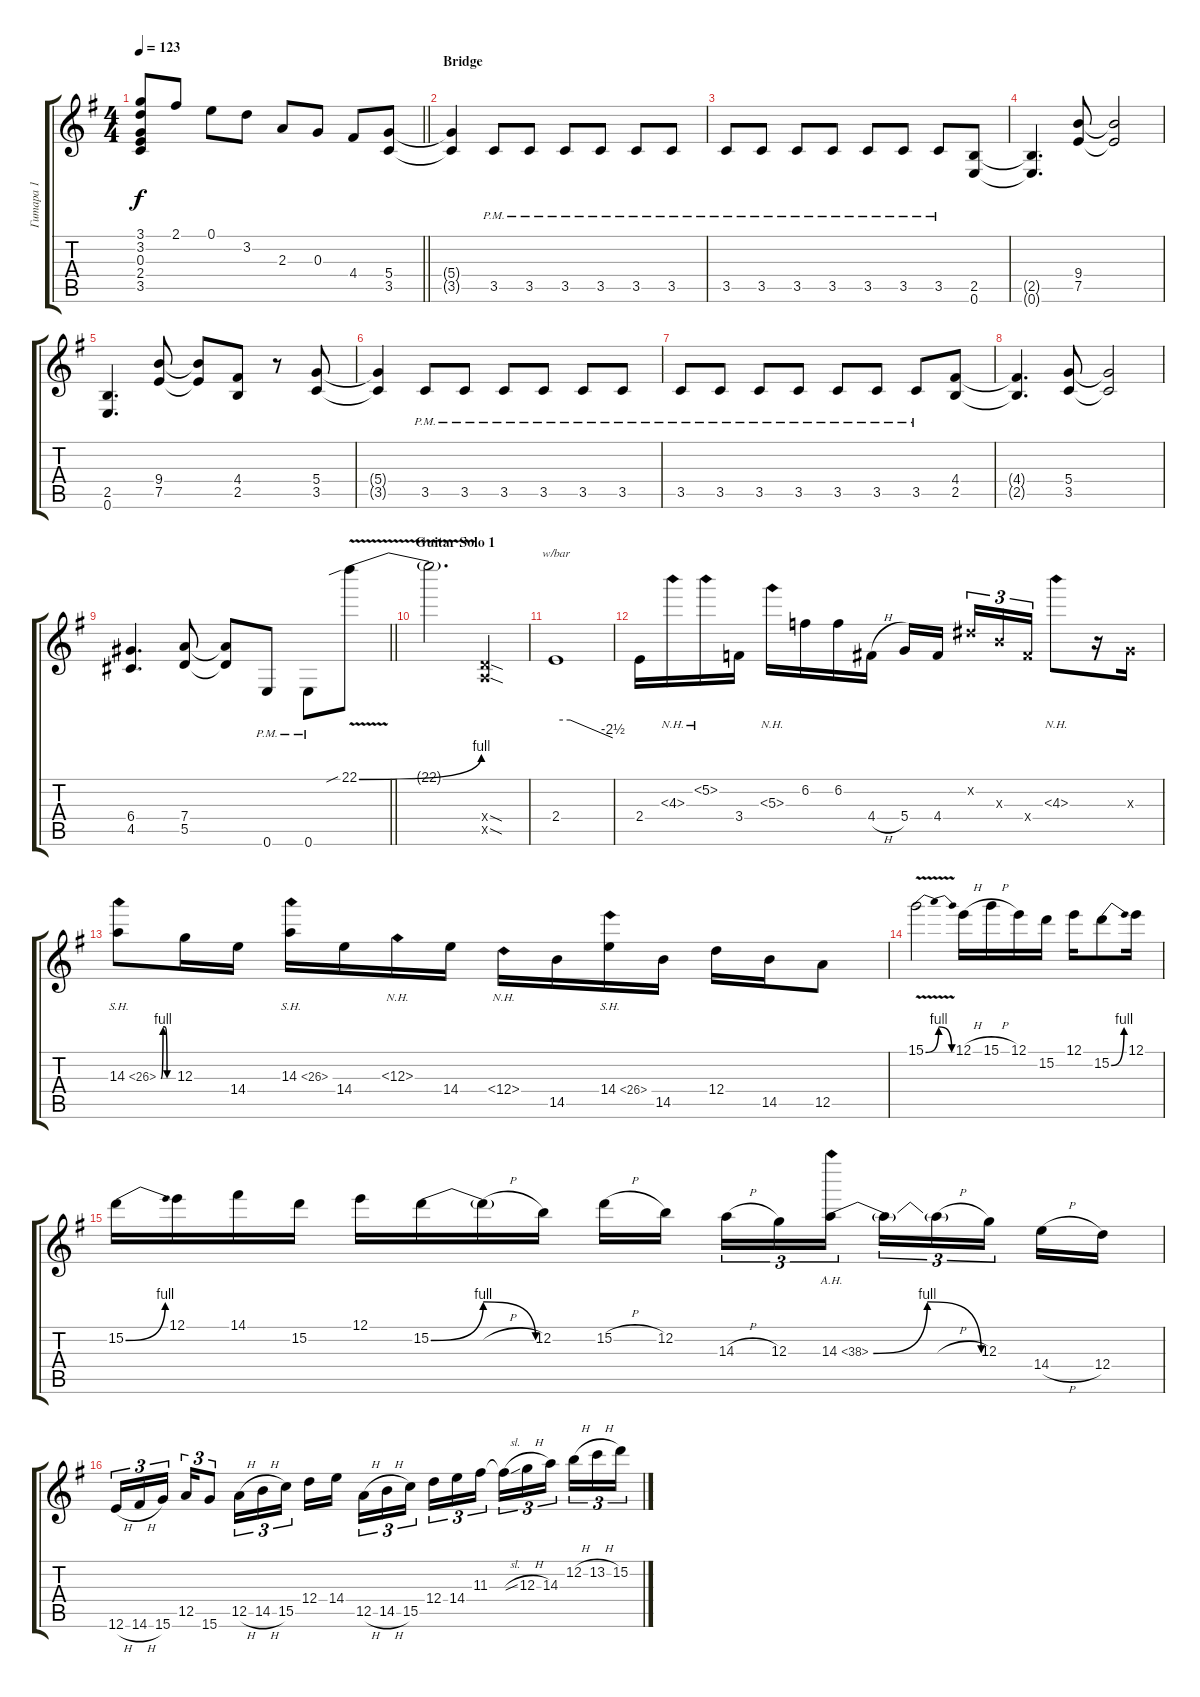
\track ("Гитара 1" "Гитара 1") {instrument distortionguitar}
\staff {score tabs}
\tuning (E4 B3 G3 D3 A2 E2) {hide}
\ts (4 4)
\tempo 123
\clef g2
\barLineRight lightlight
\ks eminor
(3.1{t} 3.2{t} 0.3{t} 2.4{t} 3.5{t}).8{dy f} 2.1.8 0.1.8 3.2.8 2.3.8 0.3.8 4.4.8 (5.4 3.5).8 |
\section ("" "Bridge")
(5.4{t} 3.5{t}).4 3.5{pm}.8 3.5{pm}.8 3.5{pm}.8 3.5{pm}.8 3.5{pm}.8 3.5{pm}.8 |
3.5{pm}.8 3.5{pm}.8 3.5{pm}.8 3.5{pm}.8 3.5{pm}.8 3.5{pm}.8 3.5{pm}.8 (2.5 0.6).8 |
(2.5{t} 0.6{t}).4{d} (9.4 7.5).8 (9.4{t} 7.5{t}).2 |
(2.5 0.6).4{d} (9.4 7.5).8 (9.4{t} 7.5{t}).8 (4.4 2.5).8 r.8 (5.4 3.5).8 |
(5.4{t} 3.5{t}).4 3.5{pm}.8 3.5{pm}.8 3.5{pm}.8 3.5{pm}.8 3.5{pm}.8 3.5{pm}.8 |
3.5{pm}.8 3.5{pm}.8 3.5{pm}.8 3.5{pm}.8 3.5{pm}.8 3.5{pm}.8 3.5{pm}.8 (4.4 2.5).8 |
(4.4{t} 2.5{t}).4{d} (5.4 3.5).8 (5.4{t} 3.5{t}).2 |
\barLineRight lightlight
(6.4 4.5).4{d} (7.4 5.5).8 (7.4{t} 5.5{t}).8 0.6{pm}.8 0.6{pm}.8 22.1{be (bend 0 0 60 4) v sib}.8{volume 10} |
\section ("" "Guitar Solo 1")
22.1{t}.2{d} (0.4{sod x} 0.5{sod x}).4 |
2.4.1{tbe (custom default 0 0 15 0 60 -10)} |
2.4.16 4.3{nh}.16 5.2{nh}.16 3.4.16 5.3{nh}.16 6.2.16 6.2.16 4.4{h}.16 5.4.16 4.4.16{beam splitsecondary} 4.2{x}.16{tu (3 2)} 4.3{x}.16{tu (3 2)} 4.4{x}.16{tu (3 2)} 4.3{nh}.8 r.16 0.3{x}.16 |
14.3{be (custom 0 0 10 4 20 4 30 0 60 0) sh 12}.8 12.3.16 14.4.16 14.3{sh 12}.16 14.4.16 12.3{nh}.16 14.4.16 12.4{nh}.16 14.5.16 14.4{sh 12}.16 14.5.16 12.4.16 14.5.16 12.5.8 |
15.1{be (bendrelease 0 0 15 4 30 4 60 0) v}.2 12.1{h}.16 15.1{h}.16 12.1.16 15.2.16 12.1.16 15.2{be (bend 0 0 60 4)}.8 12.1.16 |
15.2{be (bend 0 0 60 4)}.16 12.1.16 14.1.16 15.2.16 12.1.16 15.2{be (bendrelease 0 0 15 4 45 4 60 0)}.16 15.2{h t}.16 12.2.16 15.2{h}.16 12.2.16{beam splitsecondary} 14.3{h}.16{tu (3 2)} 12.3.16{tu (3 2)} 14.3{be (bendrelease 0 0 27 4 40 4 60 0) ah 24}.16{tu (3 2)} 14.3{t}.16{tu (3 2)} 14.3{h t}.16{tu (3 2)} 12.3.16{tu (3 2) beam splitsecondary} 14.4{h}.16 12.4.16 |
12.6{h}.16{tu (3 2)} 14.6{h}.16{tu (3 2)} 15.6.16{tu (3 2) beam splitsecondary} 12.5.16{tu (3 2)} 15.6.8{tu (3 2)} 12.5{h}.16{tu (3 2)} 14.5{h}.16{tu (3 2)} 15.5.16{tu (3 2) beam splitsecondary} 12.4.16 14.4.16 12.5{h}.16{tu (3 2)} 14.5{h}.16{tu (3 2)} 15.5.16{tu (3 2) beam splitsecondary} 12.4.16{tu (3 2)} 14.4.16{tu (3 2)} 11.3.16{tu (3 2)} 11.3{sl t}.16{tu (3 2)} 12.3{h}.16{tu (3 2)} 14.3.16{tu (3 2) beam splitsecondary} 12.2{h}.16{tu (3 2)} 13.2{h}.16{tu (3 2)} 15.2.16{tu (3 2)}
